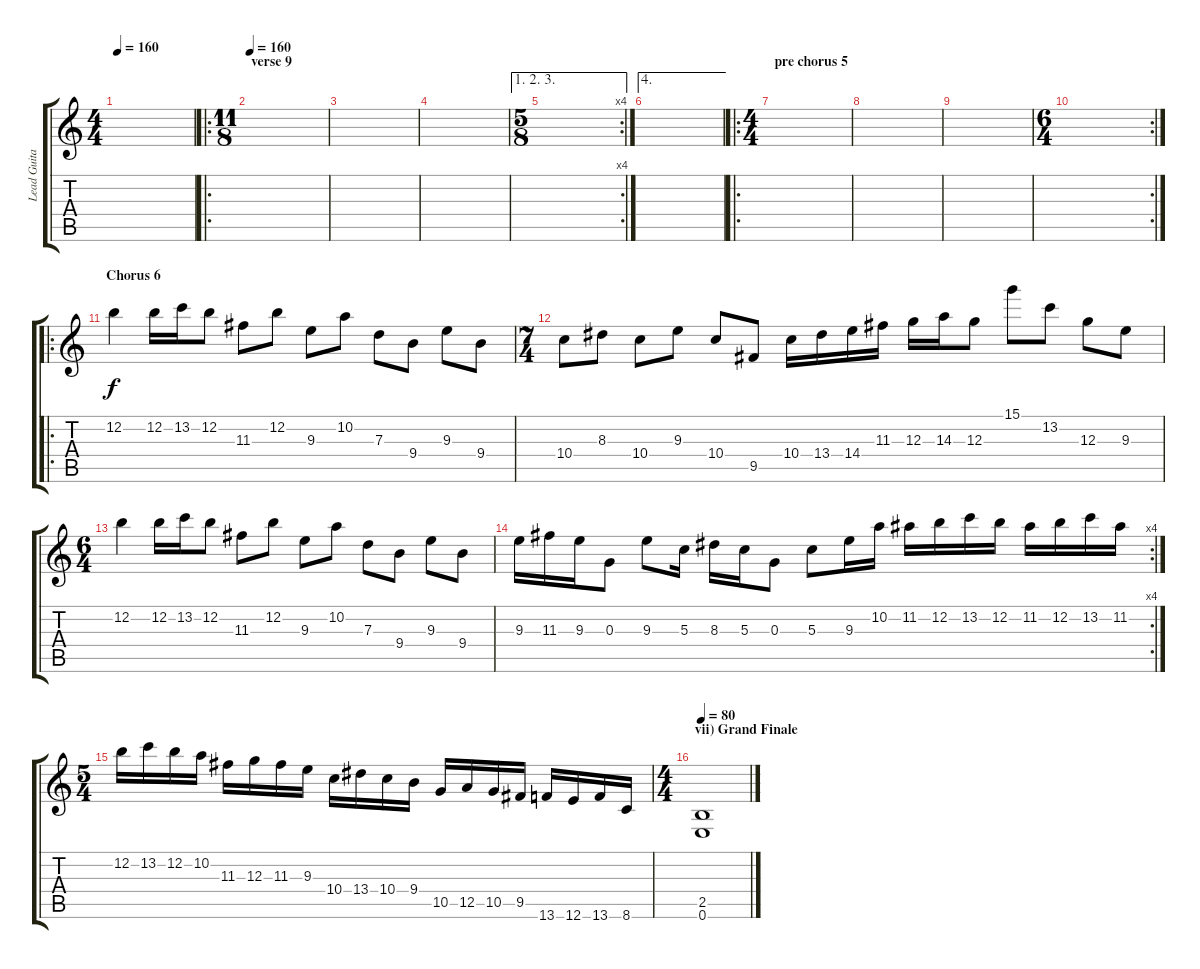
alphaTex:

\track ("Lead Guitar" "Lead Guita") {instrument distortionguitar}
\staff {score tabs}
\tuning (E4 B3 G3 D3 A2 E2) {hide}
\ts (4 4)
\tempo 160
\clef g2
\ks c
|
\ro
\ts (11 8)
\section ("" "verse 9")
\tempo 160
|
|
|
\ae (1 2 3)
\rc 4
\ts (5 8)
|
\ae 4
|
\ro
\ts (4 4)
\section ("" "pre chorus 5")
|
|
|
\rc 2
\ts (6 4)
|
\ro
\section ("" "Chorus 6")
12.2.4 12.2.16 13.2.16 12.2.8 11.3.8 12.2.8 9.3.8 10.2.8 7.3.8 9.4.8 9.3.8 9.4.8 |
\ts (7 4)
10.4.8 8.3.8 10.4.8 9.3.8 10.4.8 9.5.8 10.4.16 13.4.16 14.4.16 11.3.16 12.3.16 14.3.16 12.3.8 15.1.8 13.2.8 12.3.8 9.3.8 |
\ts (6 4)
12.2.4 12.2.16 13.2.16 12.2.8 11.3.8 12.2.8 9.3.8 10.2.8 7.3.8 9.4.8 9.3.8 9.4.8 |
\rc 4
9.3.16 11.3.16 9.3.16 0.3.8 9.3.8 5.3.16 8.3.16 5.3.16 0.3.8 5.3.8 9.3.16 10.2.16 11.2.16 12.2.16 13.2.16 12.2.16 11.2.16 12.2.16 13.2.16 11.2.16 |
\ts (5 4)
12.2.16 13.2.16 12.2.16 10.2.16 11.3.16 12.3.16 11.3.16 9.3.16 10.4.16 13.4.16 10.4.16 9.4.16 10.5.16 12.5.16 10.5.16 9.5.16 13.6.16 12.6.16 13.6.16 8.6.16 |
\ts (4 4)
\section ("" "vii) Grand Finale")
\tempo 80
(2.5 0.6).1
